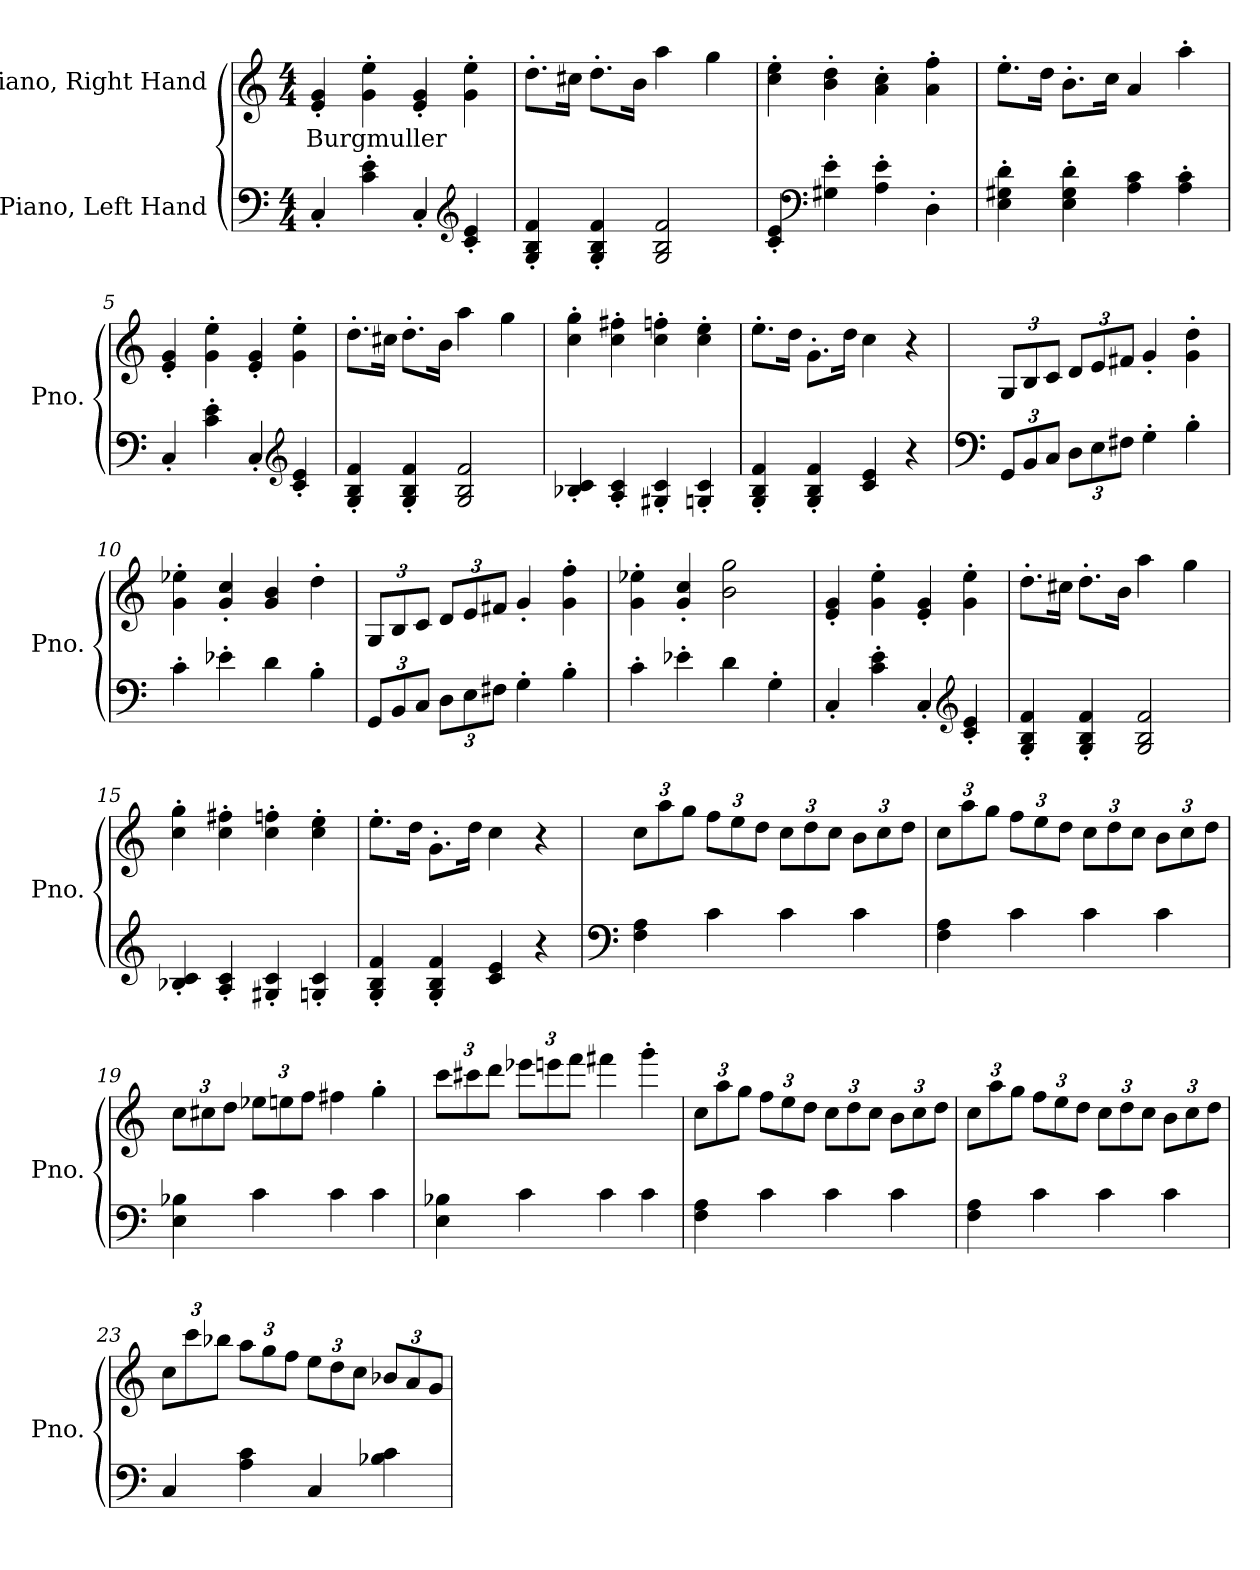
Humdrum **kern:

**kern	**kern	**text
*part2	*part1	*part1
*staff2	*staff1	*staff1
*I"Piano, Left Hand	*I"Piano, Right Hand	*
*I'Pno.	*I'Pno.	*
*clefF4	*clefG2	*
*k[]	*k[]	*
*M4/4	*M4/4	*
*MM100	*MM100	*
=1	=1	=1
!	!	!LO:LY:b
4C'/	4e/' 4g/'	Burgmuller
4c\' 4e\'	4g\' 4ee\'	.
4C'/	4e/' 4g/'	.
*clefG2	*	*
4c/' 4e/'	4g\' 4ee\'	.
=2	=2	=2
4G/' 4B/' 4f/'	8.dd'\L	.
.	16cc#X\Jk	.
4G/' 4B/' 4f/'	8.dd'\L	.
.	16b\Jk	.
2G/ 2B/ 2f/	4aa\	.
.	4gg\	.
=3	=3	=3
4c/' 4e/'	4cc\' 4ee\'	.
*clefF4	*	*
4G#X\' 4e\'	4b\' 4dd\'	.
4A\' 4e\'	4a\' 4cc\'	.
4D'\	4a\' 4ff\'	.
=4	=4	=4
4E\' 4G#X\' 4d\'	8.ee'\L	.
.	16dd\Jk	.
4E\' 4G#\' 4d\'	8.b'\L	.
.	16cc\Jk	.
4A\ 4c\	4a/	.
4A\' 4c\'	4aa'\	.
!!LO:LB:g=z
=5	=5	=5
4C'/	4e/' 4g/'	.
4c\' 4e\'	4g\' 4ee\'	.
4C'/	4e/' 4g/'	.
*clefG2	*	*
4c/' 4e/'	4g\' 4ee\'	.
=6	=6	=6
4G/' 4B/' 4f/'	8.dd'\L	.
.	16cc#X\Jk	.
4G/' 4B/' 4f/'	8.dd'\L	.
.	16b\Jk	.
2G/ 2B/ 2f/	4aa\	.
.	4gg\	.
=7	=7	=7
4B-X/' 4c/'	4cc\' 4gg\'	.
4A/' 4c/'	4cc\' 4ff#X\'	.
4G#X/' 4c/'	4cc\' 4ffn\'	.
4Gn/' 4c/'	4cc\' 4ee\'	.
=8	=8	=8
4G/' 4B/' 4f/'	8.ee'\L	.
.	16dd\Jk	.
4G/' 4B/' 4f/'	8.g'\L	.
.	16dd\Jk	.
4c/ 4e/	4cc\	.
4r	4r	.
=9	=9	=9
*clefF4	*	*
*Xbrackettup	*Xbrackettup	*
12GG/L	12G/L	.
12BB/	12B/	.
12C/J	12c/J	.
12D\L	12d/L	.
12E\	12e/	.
12F#X\J	12f#X/J	.
4G'\	4g'/	.
4B'\	4g\' 4dd\'	.
!!LO:LB:g=z
=10	=10	=10
4c'\	4g\' 4ee-X\'	.
4e-X'\	4g/' 4cc/'	.
4d\	4g/ 4b/	.
4B'\	4dd'\	.
=11	=11	=11
12GG/L	12G/L	.
12BB/	12B/	.
12C/J	12c/J	.
12D\L	12d/L	.
12E\	12e/	.
12F#X\J	12f#X/J	.
4G'\	4g'/	.
4B'\	4g\' 4ff\'	.
=12	=12	=12
4c'\	4g\' 4ee-X\'	.
4e-X'\	4g/' 4cc/'	.
4d\	2b\ 2gg\	.
4G'\	.	.
=13	=13	=13
4C'/	4e/' 4g/'	.
4c\' 4e\'	4g\' 4ee\'	.
4C'/	4e/' 4g/'	.
*clefG2	*	*
4c/' 4e/'	4g\' 4ee\'	.
=14	=14	=14
4G/' 4B/' 4f/'	8.dd'\L	.
.	16cc#X\Jk	.
4G/' 4B/' 4f/'	8.dd'\L	.
.	16b\Jk	.
2G/ 2B/ 2f/	4aa\	.
.	4gg\	.
!!LO:LB:g=z
=15	=15	=15
4B-X/' 4c/'	4cc\' 4gg\'	.
4A/' 4c/'	4cc\' 4ff#X\'	.
4G#X/' 4c/'	4cc\' 4ffn\'	.
4Gn/' 4c/'	4cc\' 4ee\'	.
=16	=16	=16
4G/' 4B/' 4f/'	8.ee'\L	.
.	16dd\Jk	.
4G/' 4B/' 4f/'	8.g'\L	.
.	16dd\Jk	.
4c/ 4e/	4cc\	.
4r	4r	.
=17	=17	=17
*clefF4	*	*
4F\ 4A\	12cc\L	.
.	12aa\	.
.	12gg\J	.
4c\	12ff\L	.
.	12ee\	.
.	12dd\J	.
4c\	12cc\L	.
.	12dd\	.
.	12cc\J	.
4c\	12b\L	.
.	12cc\	.
.	12dd\J	.
=18	=18	=18
4F\ 4A\	12cc\L	.
.	12aa\	.
.	12gg\J	.
4c\	12ff\L	.
.	12ee\	.
.	12dd\J	.
4c\	12cc\L	.
.	12dd\	.
.	12cc\J	.
4c\	12b\L	.
.	12cc\	.
.	12dd\J	.
!!LO:LB:g=z
=19	=19	=19
4E\ 4B-X\	12cc\L	.
.	12cc#X\	.
.	12dd\J	.
4c\	12ee-X\L	.
.	12een\	.
.	12ff\J	.
4c\	4ff#X\	.
4c\	4gg'\	.
=20	=20	=20
4E\ 4B-X\	12ccc\L	.
.	12ccc#X\	.
.	12ddd\J	.
4c\	12eee-X\L	.
.	12eeen\	.
.	12fff\J	.
4c\	4fff#X\	.
4c\	4ggg'\	.
=21	=21	=21
4F\ 4A\	12cc\L	.
.	12aa\	.
.	12gg\J	.
4c\	12ff\L	.
.	12ee\	.
.	12dd\J	.
4c\	12cc\L	.
.	12dd\	.
.	12cc\J	.
4c\	12b\L	.
.	12cc\	.
.	12dd\J	.
!!LO:LB:g=z
=22	=22	=22
4F\ 4A\	12cc\L	.
.	12aa\	.
.	12gg\J	.
4c\	12ff\L	.
.	12ee\	.
.	12dd\J	.
4c\	12cc\L	.
.	12dd\	.
.	12cc\J	.
4c\	12b\L	.
.	12cc\	.
.	12dd\J	.
=23	=23	=23
4C/	12cc\L	.
.	12ccc\	.
.	12bb-X\J	.
4A\ 4c\	12aa\L	.
.	12gg\	.
.	12ff\J	.
4C/	12ee\L	.
.	12dd\	.
.	12cc\J	.
4B-X\ 4c\	12b-X/L	.
.	12a/	.
.	12g/J	.
=	=	=
*-	*-	*-
